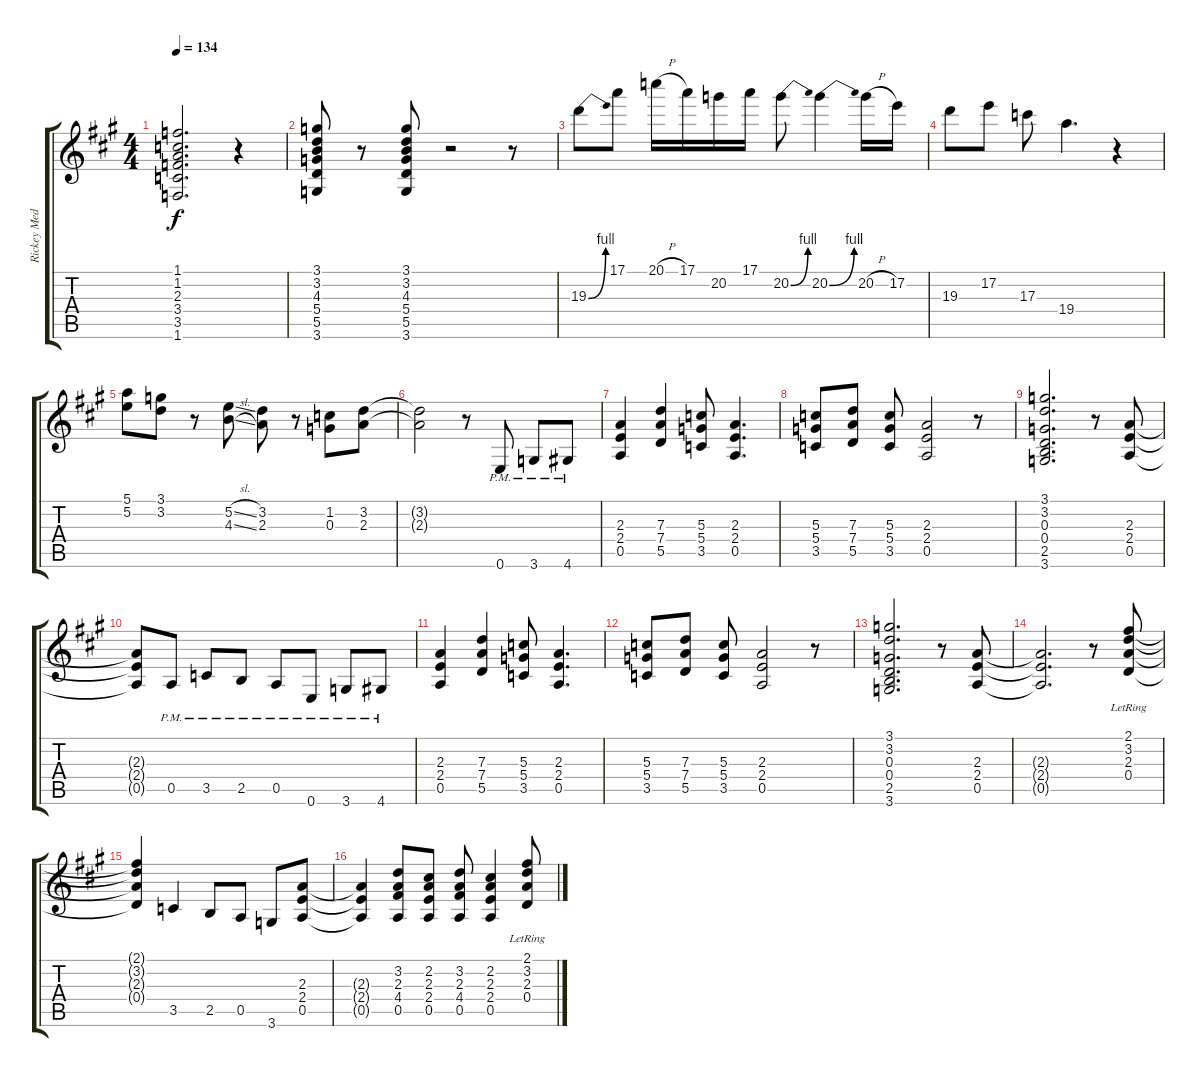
\track ("Rickey Medlocke Guitar" "Rickey Med") {instrument overdrivenguitar}
\staff {score tabs}
\tuning (E4 B3 G3 D3 A2 E2) {hide}
\ts (4 4)
\tempo 134
\clef g2
\ks a
(1.1 1.2 2.3 3.4 3.5 1.6).2{d dy f} r.4 |
(3.1 3.2 4.3 5.4 5.5 3.6).8 r.8 (3.1 3.2 4.3 5.4 5.5 3.6).8 r.2 r.8 |
19.3{be (bend 0 0 60 4)}.8{volume 13 instrument overdrivenguitar} 17.1.8 20.1{h}.16 17.1.16 20.2.16 17.1.16 20.2{be (bend 0 0 60 4)}.8 20.2{be (bend 0 0 60 4)}.4 20.2{h}.16 17.2.16 |
19.3.8 17.2.8 17.3.8 19.4.4{d} r.4 |
(5.1 5.2).8{volume 10 instrument overdrivenguitar} (3.1 3.2).8 r.8 (5.2{sl} 4.3{sl}).8 (3.2 2.3).8 r.8 (1.2 0.3).8 (3.2 2.3).8 |
(3.2{t} 2.3{t}).2 r.8 0.6{pm}.8 3.6{pm}.8 4.6{pm}.8 |
(2.3 2.4 0.5).4 (7.3 7.4 5.5).4 (5.3 5.4 3.5).8 (2.3 2.4 0.5).4{d} |
(5.3 5.4 3.5).8 (7.3 7.4 5.5).8 (5.3 5.4 3.5).8 (2.3 2.4 0.5).2 r.8 |
(3.1 3.2 0.3 0.4 2.5 3.6).2{d} r.8 (2.3 2.4 0.5).8 |
(2.3{t} 2.4{t} 0.5{t}).8 0.5{pm}.8 3.5{pm}.8 2.5{pm}.8 0.5{pm}.8 0.6{pm}.8 3.6{pm}.8 4.6{pm}.8 |
(2.3 2.4 0.5).4 (7.3 7.4 5.5).4 (5.3 5.4 3.5).8 (2.3 2.4 0.5).4{d} |
(5.3 5.4 3.5).8 (7.3 7.4 5.5).8 (5.3 5.4 3.5).8 (2.3 2.4 0.5).2 r.8 |
(3.1 3.2 0.3 0.4 2.5 3.6).2{d} r.8 (2.3 2.4 0.5).8 |
(2.3{t} 2.4{t} 0.5{t}).2{d} r.8 (2.1{lr} 3.2{lr} 2.3{lr} 0.4{lr}).8 |
(2.1{t} 3.2{t} 2.3{t} 0.4{t}).4 3.5.4 2.5.8 0.5.8 3.6.8 (2.3 2.4 0.5).8 |
(2.3{t} 2.4{t} 0.5{t}).4 (3.2 2.3 4.4 0.5).8 (2.2 2.3 2.4 0.5).8 (3.2 2.3 4.4 0.5).8 (2.2 2.3 2.4 0.5).4 (2.1{lr} 3.2{lr} 2.3{lr} 0.4{lr}).8
